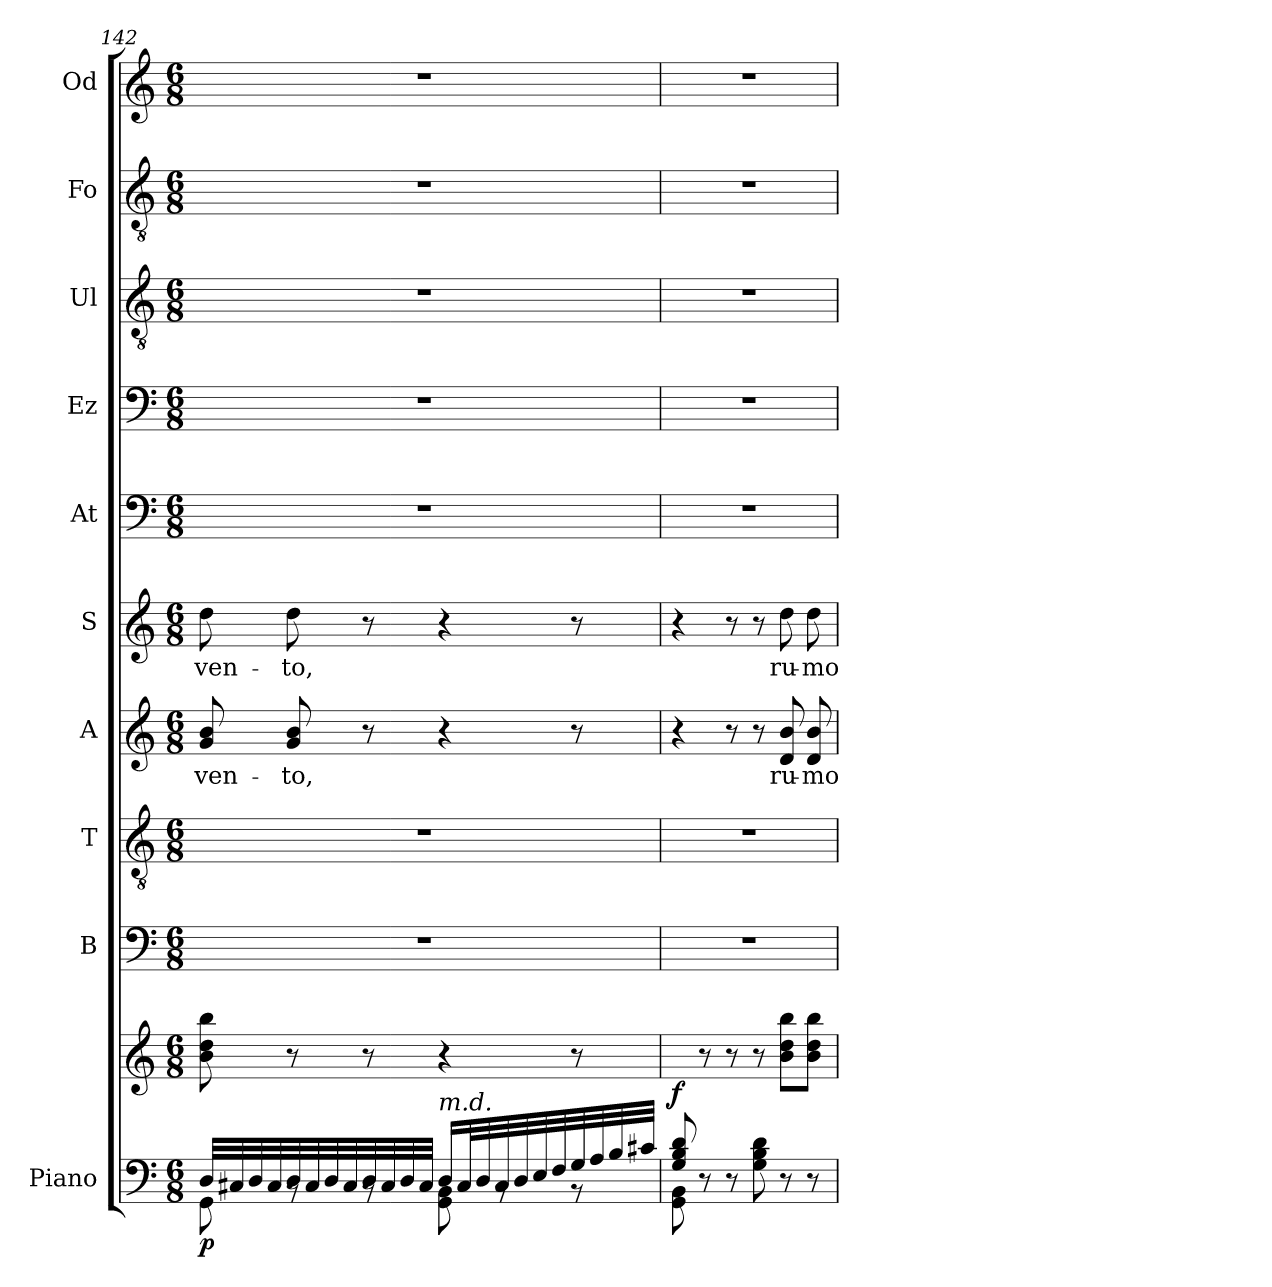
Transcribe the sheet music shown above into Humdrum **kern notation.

**kern	**kern	**dynam	**kern	**kern	**kern	**text	**kern	**text	**kern	**kern	**kern	**kern	**kern
*part10	*part10	*part10	*part9	*part8	*part7	*part7	*part6	*part6	*part5	*part4	*part3	*part2	*part1
*staff11	*staff10	*staff10/11	*staff9	*staff8	*staff7	*staff7	*staff6	*staff6	*staff5	*staff4	*staff3	*staff2	*staff1
*I"Piano	*	*	*I"B	*I"T	*I"A	*	*I"S	*	*I"At	*I"Ez	*I"Ul	*I"Fo	*I"Od
*I'Pno	*	*	*I'B	*I'T	*I'A	*	*I'S	*	*I'At	*I'Ez	*I'Ul	*I'Fo	*I'Od
*clefF4	*clefG2	*	*clefF4	*clefGv2	*clefG2	*	*clefG2	*	*clefF4	*clefF4	*clefGv2	*clefGv2	*clefG2
*k[]	*k[]	*	*k[]	*k[]	*k[]	*	*k[]	*	*k[]	*k[]	*k[]	*k[]	*k[]
*M6/8	*M6/8	*	*M6/8	*M6/8	*M6/8	*	*M6/8	*	*M6/8	*M6/8	*M6/8	*M6/8	*M6/8
=142	=142	=142	=142	=142	=142	=142	=142	=142	=142	=142	=142	=142	=142
*^	*	*	*	*	*	*	*	*	*	*	*	*	*
!	!	!	!LO:DY:b=2	!	!	!	!LO:LY:b	!	!LO:LY:b	!	!	!	!	!
32D/LLL	8GG\	8b\ 8dd\ 8bb\	p	2.r	2.r	8g/ 8b!/	ven-	8dd\	ven-	2.r	2.r	2.r	2.r	2.r
32C#X/	.	.	.	.	.	.	.	.	.	.	.	.	.	.
32D/	.	.	.	.	.	.	.	.	.	.	.	.	.	.
32C#/	.	.	.	.	.	.	.	.	.	.	.	.	.	.
!	!	!	!	!	!	!	!LO:LY:b	!	!LO:LY:b	!	!	!	!	!
32D/	8rBB	8r	.	.	.	8g/ 8b!/	-to,	8dd\	-to,	.	.	.	.	.
32C#/	.	.	.	.	.	.	.	.	.	.	.	.	.	.
32D/	.	.	.	.	.	.	.	.	.	.	.	.	.	.
32C#/	.	.	.	.	.	.	.	.	.	.	.	.	.	.
32D/	8rBB	8r	.	.	.	8r	.	8r	.	.	.	.	.	.
32C#/	.	.	.	.	.	.	.	.	.	.	.	.	.	.
32D/	.	.	.	.	.	.	.	.	.	.	.	.	.	.
32C#/JJJ	.	.	.	.	.	.	.	.	.	.	.	.	.	.
!LO:TX:a:i:t=m.d.	!	!	!	!	!	!	!	!	!	!	!	!	!	!
16D/LL	8GG\ 8BB\	4r	.	.	.	4r	.	4r	.	.	.	.	.	.
32C#/L	.	.	.	.	.	.	.	.	.	.	.	.	.	.
32D/	.	.	.	.	.	.	.	.	.	.	.	.	.	.
32C#/	8rBB	.	.	.	.	.	.	.	.	.	.	.	.	.
32D/	.	.	.	.	.	.	.	.	.	.	.	.	.	.
32E/	.	.	.	.	.	.	.	.	.	.	.	.	.	.
32F/	.	.	.	.	.	.	.	.	.	.	.	.	.	.
32G/	8rBB	8r	.	.	.	8r	.	8r	.	.	.	.	.	.
32A/	.	.	.	.	.	.	.	.	.	.	.	.	.	.
32B/	.	.	.	.	.	.	.	.	.	.	.	.	.	.
32c#X/JJJ	.	.	.	.	.	.	.	.	.	.	.	.	.	.
=143	=143	=143	=143	=143	=143	=143	=143	=143	=143	=143	=143	=143	=143	=143
!	!	!	!LO:DY:a=2	!	!	!	!	!	!	!	!	!	!	!
8G/ 8B/ 8d/	8GG\ 8BB\	8ryy	f	2.r	2.r	4r	.	4r	.	2.r	2.r	2.r	2.r	2.r
2ryy	8r	8r	.	.	.	.	.	.	.	.	.	.	.	.
.	8r	8r	.	.	.	8r	.	8r	.	.	.	.	.	.
.	8G\ 8B\ 8d\	8r	.	.	.	8r	.	8r	.	.	.	.	.	.
!	!	!	!	!	!	!	!LO:LY:b	!	!LO:LY:b	!	!	!	!	!
.	8r	8b\ 8dd\ 8bb\L	.	.	.	8d/ 8b!/	ru-	8dd\	ru-	.	.	.	.	.
!	!	!	!	!	!	!	!LO:LY:b	!	!LO:LY:b	!	!	!	!	!
8ryy	8r	8b\ 8dd\ 8bb\J	.	.	.	8d/ 8b!/	-mo-	8dd\	-mo-	.	.	.	.	.
*v	*v	*	*	*	*	*	*	*	*	*	*	*	*	*
=	=	=	=	=	=	=	=	=	=	=	=	=	=
*-	*-	*-	*-	*-	*-	*-	*-	*-	*-	*-	*-	*-	*-
